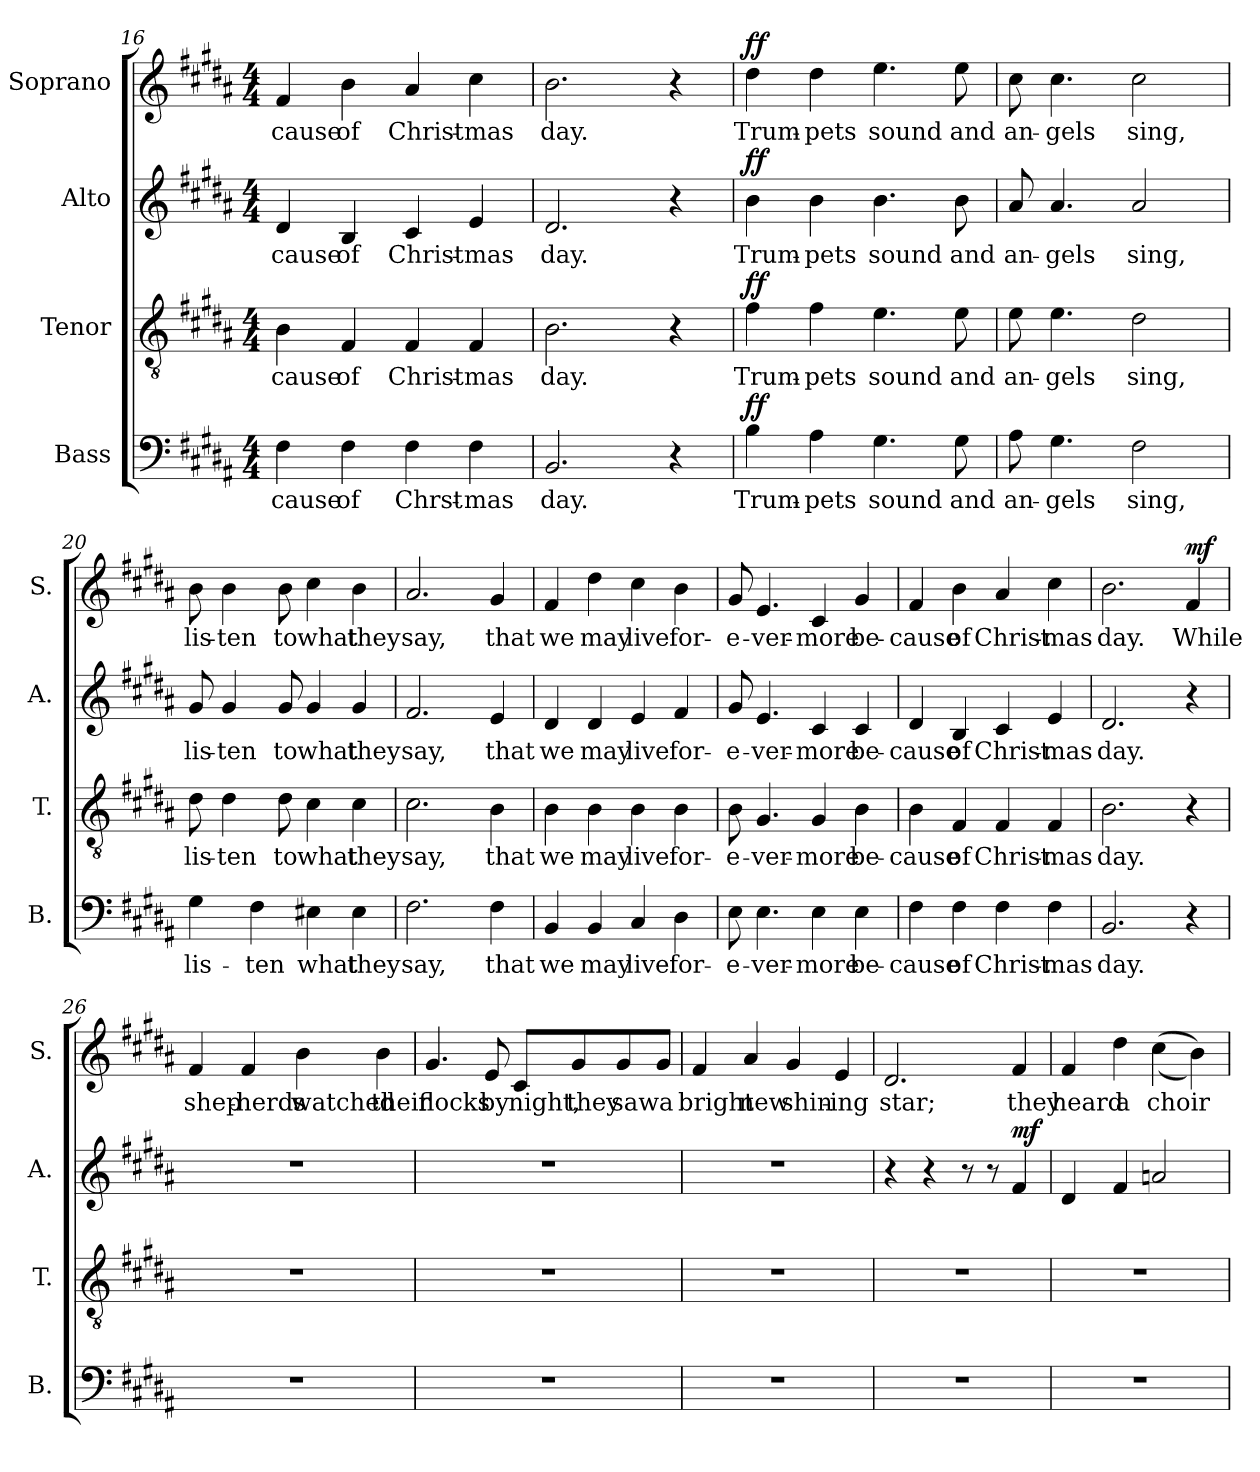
**kern	**text	**dynam	**kern	**text	**dynam	**kern	**text	**dynam	**kern	**text	**dynam
*part4	*part4	*part4	*part3	*part3	*part3	*part2	*part2	*part2	*part1	*part1	*part1
*staff4	*staff4	*staff4	*staff3	*staff3	*staff3	*staff2	*staff2	*staff2	*staff1	*staff1	*staff1
*I"Bass	*	*	*I"Tenor	*	*	*I"Alto	*	*	*I"Soprano	*	*
*I'B.	*	*	*I'T.	*	*	*I'A.	*	*	*I'S.	*	*
*clefF4	*	*	*clefGv2	*	*	*clefG2	*	*	*clefG2	*	*
*k[f#c#g#d#a#]	*	*	*k[f#c#g#d#a#]	*	*	*k[f#c#g#d#a#]	*	*	*k[f#c#g#d#a#]	*	*
*M4/4	*	*	*M4/4	*	*	*M4/4	*	*	*M4/4	*	*
=16	=16	=16	=16	=16	=16	=16	=16	=16	=16	=16	=16
!	!LO:LY:b	!	!	!LO:LY:b	!	!	!LO:LY:b	!	!	!LO:LY:b	!
4F#\	-cause	.	4B\	-cause	.	4d#/	-cause	.	4f#/	-cause	.
!	!LO:LY:b	!	!	!LO:LY:b	!	!	!LO:LY:b	!	!	!LO:LY:b	!
4F#\	of	.	4F#/	of	.	4B/	of	.	4b\	of	.
!	!LO:LY:b	!	!	!LO:LY:b	!	!	!LO:LY:b	!	!	!LO:LY:b	!
4F#\	Chrst-	.	4F#/	Christ-	.	4c#/	Christ-	.	4a#/	Christ-	.
!	!LO:LY:b	!	!	!LO:LY:b	!	!	!LO:LY:b	!	!	!LO:LY:b	!
4F#\	-mas	.	4F#/	-mas	.	4e/	-mas	.	4cc#\	-mas	.
=17	=17	=17	=17	=17	=17	=17	=17	=17	=17	=17	=17
!	!LO:LY:b	!	!	!LO:LY:b	!	!	!LO:LY:b	!	!	!LO:LY:b	!
2.BB/	day.	.	2.B\	day.	.	2.d#/	day.	.	2.b\	day.	.
4r	.	.	4r	.	.	4r	.	.	4r	.	.
!!LO:LB:g=z
=18	=18	=18	=18	=18	=18	=18	=18	=18	=18	=18	=18
!	!LO:LY:b	!LO:DY:b	!	!LO:LY:b	!LO:DY:b	!	!LO:LY:b	!LO:DY:b	!	!LO:LY:b	!LO:DY:b
4B\	Trum-	ff	4f#\	Trum-	ff	4b\	Trum-	ff	4dd#\	Trum-	ff
!	!LO:LY:b	!	!	!LO:LY:b	!	!	!LO:LY:b	!	!	!LO:LY:b	!
4A#\	-pets	.	4f#\	-pets	.	4b\	-pets	.	4dd#\	-pets	.
!	!LO:LY:b	!	!	!LO:LY:b	!	!	!LO:LY:b	!	!	!LO:LY:b	!
4.G#\	sound	.	4.e\	sound	.	4.b\	sound	.	4.ee\	sound	.
!	!LO:LY:b	!	!	!LO:LY:b	!	!	!LO:LY:b	!	!	!LO:LY:b	!
8G#\	and	.	8e\	and	.	8b\	and	.	8ee\	and	.
=19	=19	=19	=19	=19	=19	=19	=19	=19	=19	=19	=19
!	!LO:LY:b	!	!	!LO:LY:b	!	!	!LO:LY:b	!	!	!LO:LY:b	!
8A#\	an-	.	8e\	an-	.	8a#/	an-	.	8cc#\	an-	.
!	!LO:LY:b	!	!	!LO:LY:b	!	!	!LO:LY:b	!	!	!LO:LY:b	!
4.G#\	-gels	.	4.e\	-gels	.	4.a#/	-gels	.	4.cc#\	-gels	.
!	!LO:LY:b	!	!	!LO:LY:b	!	!	!LO:LY:b	!	!	!LO:LY:b	!
2F#\	sing,	.	2d#\	sing,	.	2a#/	sing,	.	2cc#\	sing,	.
=20	=20	=20	=20	=20	=20	=20	=20	=20	=20	=20	=20
!	!LO:LY:b	!	!	!LO:LY:b	!	!	!LO:LY:b	!	!	!LO:LY:b	!
4G#\	lis-	.	8d#\	lis-	.	8g#/	lis-	.	8b\	lis-	.
!	!	!	!	!LO:LY:b	!	!	!LO:LY:b	!	!	!LO:LY:b	!
.	.	.	4d#\	-ten	.	4g#/	-ten	.	4b\	-ten	.
!	!LO:LY:b	!	!	!	!	!	!	!	!	!	!
4F#\	-ten	.	.	.	.	.	.	.	.	.	.
!	!	!	!	!LO:LY:b	!	!	!LO:LY:b	!	!	!LO:LY:b	!
.	.	.	8d#\	to	.	8g#/	to	.	8b\	to	.
!	!LO:LY:b	!	!	!LO:LY:b	!	!	!LO:LY:b	!	!	!LO:LY:b	!
4E#X\	what	.	4c#\	what	.	4g#/	what	.	4cc#\	what	.
!	!LO:LY:b	!	!	!LO:LY:b	!	!	!LO:LY:b	!	!	!LO:LY:b	!
4E#\	they	.	4c#\	they	.	4g#/	they	.	4b\	they	.
=21	=21	=21	=21	=21	=21	=21	=21	=21	=21	=21	=21
!	!LO:LY:b	!	!	!LO:LY:b	!	!	!LO:LY:b	!	!	!LO:LY:b	!
2.F#\	say,	.	2.c#\	say,	.	2.f#/	say,	.	2.a#/	say,	.
!	!LO:LY:b	!	!	!LO:LY:b	!	!	!LO:LY:b	!	!	!LO:LY:b	!
4F#\	that	.	4B\	that	.	4e/	that	.	4g#/	that	.
=22	=22	=22	=22	=22	=22	=22	=22	=22	=22	=22	=22
!	!LO:LY:b	!	!	!LO:LY:b	!	!	!LO:LY:b	!	!	!LO:LY:b	!
4BB/	we	.	4B\	we	.	4d#/	we	.	4f#/	we	.
!	!LO:LY:b	!	!	!LO:LY:b	!	!	!LO:LY:b	!	!	!LO:LY:b	!
4BB/	may	.	4B\	may	.	4d#/	may	.	4dd#\	may	.
!	!LO:LY:b	!	!	!LO:LY:b	!	!	!LO:LY:b	!	!	!LO:LY:b	!
4C#/	live	.	4B\	live	.	4e/	live	.	4cc#\	live	.
!	!LO:LY:b	!	!	!LO:LY:b	!	!	!LO:LY:b	!	!	!LO:LY:b	!
4D#\	for-	.	4B\	for-	.	4f#/	for-	.	4b\	for-	.
!!LO:PB:g=z
=23	=23	=23	=23	=23	=23	=23	=23	=23	=23	=23	=23
!	!LO:LY:b	!	!	!LO:LY:b	!	!	!LO:LY:b	!	!	!LO:LY:b	!
8E\	-e-	.	8B\	-e-	.	8g#/	-e-	.	8g#/	-e-	.
!	!LO:LY:b	!	!	!LO:LY:b	!	!	!LO:LY:b	!	!	!LO:LY:b	!
4.E\	-ver-	.	4.G#/	-ver-	.	4.e/	-ver-	.	4.e/	-ver-	.
!	!LO:LY:b	!	!	!LO:LY:b	!	!	!LO:LY:b	!	!	!LO:LY:b	!
4E\	-more	.	4G#/	-more	.	4c#/	-more	.	4c#/	-more	.
!	!LO:LY:b	!	!	!LO:LY:b	!	!	!LO:LY:b	!	!	!LO:LY:b	!
4E\	be-	.	4B\	be-	.	4c#/	be-	.	4g#/	be-	.
=24	=24	=24	=24	=24	=24	=24	=24	=24	=24	=24	=24
!	!LO:LY:b	!	!	!LO:LY:b	!	!	!LO:LY:b	!	!	!LO:LY:b	!
4F#\	-cause	.	4B\	-cause	.	4d#/	-cause	.	4f#/	-cause	.
!	!LO:LY:b	!	!	!LO:LY:b	!	!	!LO:LY:b	!	!	!LO:LY:b	!
4F#\	of	.	4F#/	of	.	4B/	of	.	4b\	of	.
!	!LO:LY:b	!	!	!LO:LY:b	!	!	!LO:LY:b	!	!	!LO:LY:b	!
4F#\	Christ-	.	4F#/	Christ-	.	4c#/	Christ-	.	4a#/	Christ-	.
!	!LO:LY:b	!	!	!LO:LY:b	!	!	!LO:LY:b	!	!	!LO:LY:b	!
4F#\	-mas	.	4F#/	-mas	.	4e/	-mas	.	4cc#\	-mas	.
=25	=25	=25	=25	=25	=25	=25	=25	=25	=25	=25	=25
!	!LO:LY:b	!	!	!LO:LY:b	!	!	!LO:LY:b	!	!	!LO:LY:b	!
2.BB/	day.	.	2.B\	day.	.	2.d#/	day.	.	2.b\	day.	.
!	!	!	!	!	!	!	!	!	!	!LO:LY:b	!LO:DY:b
4r	.	.	4r	.	.	4r	.	.	4f#/	While	mf
=26	=26	=26	=26	=26	=26	=26	=26	=26	=26	=26	=26
!	!	!	!	!	!	!	!	!	!	!LO:LY:b	!
1r	.	.	1r	.	.	1r	.	.	4f#/	shep-	.
!	!	!	!	!	!	!	!	!	!	!LO:LY:b	!
.	.	.	.	.	.	.	.	.	4f#/	-herds	.
!	!	!	!	!	!	!	!	!	!	!LO:LY:b	!
.	.	.	.	.	.	.	.	.	4b\	watched	.
!	!	!	!	!	!	!	!	!	!	!LO:LY:b	!
.	.	.	.	.	.	.	.	.	4b\	their	.
!!LO:LB:g=z
=27	=27	=27	=27	=27	=27	=27	=27	=27	=27	=27	=27
!	!	!	!	!	!	!	!	!	!	!LO:LY:b	!
1r	.	.	1r	.	.	1r	.	.	4.g#/	flocks	.
!	!	!	!	!	!	!	!	!	!	!LO:LY:b	!
.	.	.	.	.	.	.	.	.	8e/	by	.
!	!	!	!	!	!	!	!	!	!	!LO:LY:b	!
.	.	.	.	.	.	.	.	.	8c#/L	night,	.
!	!	!	!	!	!	!	!	!	!	!LO:LY:b	!
.	.	.	.	.	.	.	.	.	8g#/	they	.
!	!	!	!	!	!	!	!	!	!	!LO:LY:b	!
.	.	.	.	.	.	.	.	.	8g#/	saw	.
!	!	!	!	!	!	!	!	!	!	!LO:LY:b	!
.	.	.	.	.	.	.	.	.	8g#/J	a	.
=28	=28	=28	=28	=28	=28	=28	=28	=28	=28	=28	=28
!	!	!	!	!	!	!	!	!	!	!LO:LY:b	!
1r	.	.	1r	.	.	1r	.	.	4f#/	bright	.
!	!	!	!	!	!	!	!	!	!	!LO:LY:b	!
.	.	.	.	.	.	.	.	.	4a#/	new	.
!	!	!	!	!	!	!	!	!	!	!LO:LY:b	!
.	.	.	.	.	.	.	.	.	4g#/	shin-	.
!	!	!	!	!	!	!	!	!	!	!LO:LY:b	!
.	.	.	.	.	.	.	.	.	4e/	-ing	.
=29	=29	=29	=29	=29	=29	=29	=29	=29	=29	=29	=29
!	!	!	!	!	!	!	!	!	!	!LO:LY:b	!
1r	.	.	1r	.	.	4r	.	.	2.d#/	star;	.
.	.	.	.	.	.	4r	.	.	.	.	.
.	.	.	.	.	.	8r	.	.	.	.	.
.	.	.	.	.	.	8r	.	.	.	.	.
!	!	!	!	!	!	!	!	!LO:DY:b	!	!LO:LY:b	!
.	.	.	.	.	.	4f#/	.	mf	4f#/	they	.
=30	=30	=30	=30	=30	=30	=30	=30	=30	=30	=30	=30
!	!	!	!	!	!	!	!	!	!	!LO:LY:b	!
1r	.	.	1r	.	.	4d#/	.	.	4f#/	heard	.
!	!	!	!	!	!	!	!	!	!	!LO:LY:b	!
.	.	.	.	.	.	4f#/	.	.	4dd#\	a	.
!	!	!	!	!	!	!	!	!	!	!LO:LY:b	!
.	.	.	.	.	.	2an/	.	.	(>(>4cc#\	choir	.
.	.	.	.	.	.	.	.	.	4b\))	.	.
=	=	=	=	=	=	=	=	=	=	=	=
*-	*-	*-	*-	*-	*-	*-	*-	*-	*-	*-	*-
